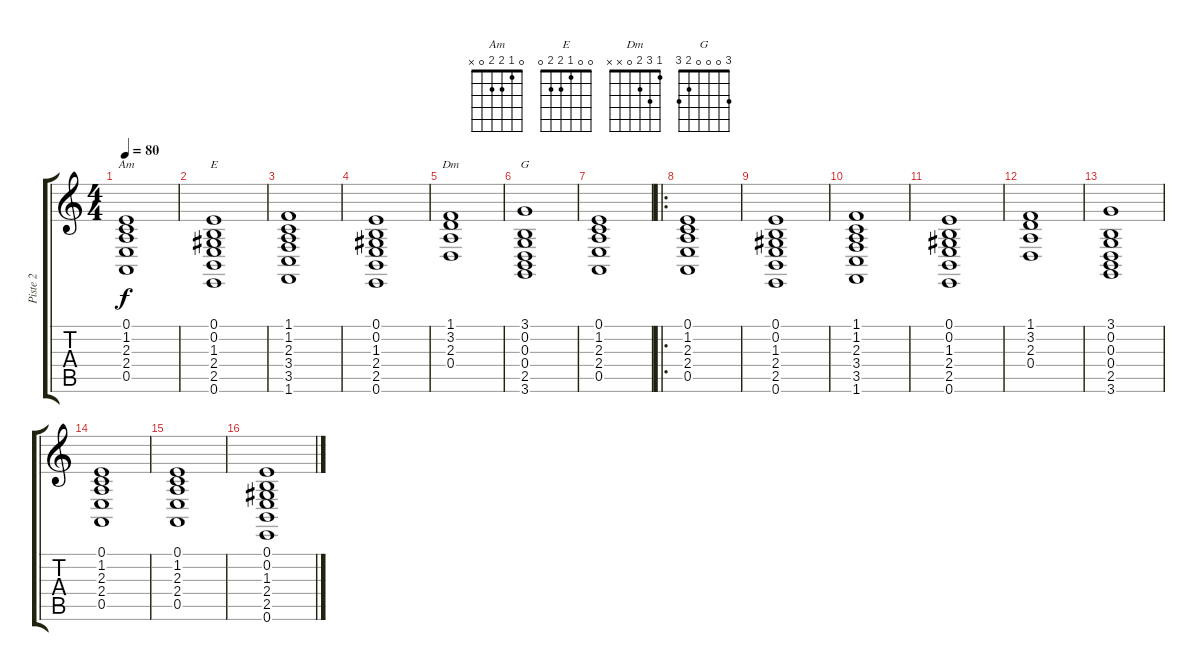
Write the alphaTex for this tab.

\track ("Piste 2" "Piste 2") {instrument acousticgrandpiano}
\staff {score tabs}
\tuning (E4 B3 G3 D3 A2 E2) {hide}
\chord ("Am" 0 1 2 2 0 x)
\chord ("E" 0 0 1 2 2 0)
\chord ("Dm" 1 3 2 0 x x)
\chord ("G" 3 0 0 0 2 3)
\ts (4 4)
\tempo 80
\clef g2
\ks c
(0.1 1.2 2.3 2.4 0.5).1{ch "Am" dy f instrument acousticgrandpiano} |
(0.1 0.2 1.3 2.4 2.5 0.6).1{ch "E"} |
(1.1 1.2 2.3 3.4 3.5 1.6).1 |
(0.1 0.2 1.3 2.4 2.5 0.6).1 |
(1.1 3.2 2.3 0.4).1{ch "Dm"} |
(3.1 0.2 0.3 0.4 2.5 3.6).1{ch "G"} |
(0.1 1.2 2.3 2.4 0.5).1 |
\ro
(0.1 1.2 2.3 2.4 0.5).1 |
(0.1 0.2 1.3 2.4 2.5 0.6).1 |
(1.1 1.2 2.3 3.4 3.5 1.6).1 |
(0.1 0.2 1.3 2.4 2.5 0.6).1 |
(1.1 3.2 2.3 0.4).1 |
(3.1 0.2 0.3 0.4 2.5 3.6).1 |
(0.1 1.2 2.3 2.4 0.5).1 |
(0.1 1.2 2.3 2.4 0.5).1 |
(0.1 0.2 1.3 2.4 2.5 0.6).1
